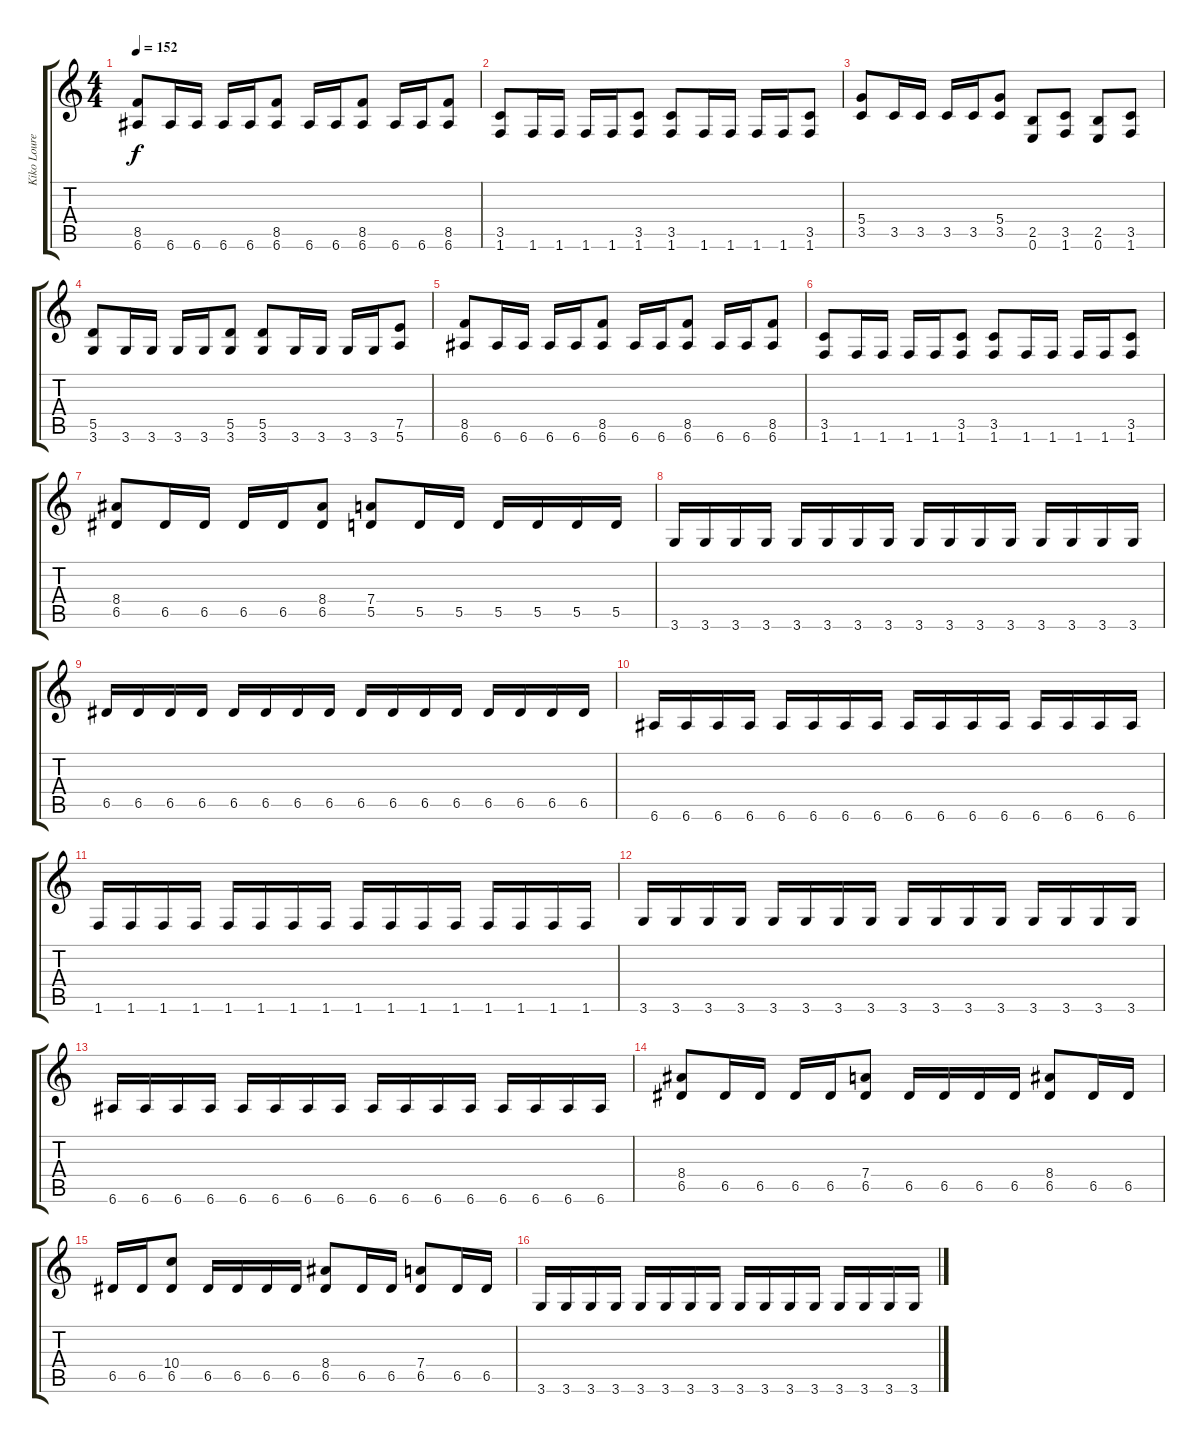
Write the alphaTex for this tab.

\track ("Kiko Loureiro" "Kiko Loure") {instrument overdrivenguitar}
\staff {score tabs}
\tuning (E4 B3 G3 D3 A2 E2) {hide}
\ts (4 4)
\tempo 152
\clef g2
\ks c
(8.5 6.6).8{dy f} 6.6.16 6.6.16 6.6.16 6.6.16 (8.5 6.6).8 6.6.16 6.6.16 (8.5 6.6).8 6.6.16 6.6.16 (8.5 6.6).8 |
(3.5 1.6).8 1.6.16 1.6.16 1.6.16 1.6.16 (3.5 1.6).8 (3.5 1.6).8 1.6.16 1.6.16 1.6.16 1.6.16 (3.5 1.6).8 |
(5.4 3.5).8 3.5.16 3.5.16 3.5.16 3.5.16 (5.4 3.5).8 (2.5 0.6).8 (3.5 1.6).8 (2.5 0.6).8 (3.5 1.6).8 |
(5.5 3.6).8 3.6.16 3.6.16 3.6.16 3.6.16 (5.5 3.6).8 (5.5 3.6).8 3.6.16 3.6.16 3.6.16 3.6.16 (7.5 5.6).8 |
(8.5 6.6).8 6.6.16 6.6.16 6.6.16 6.6.16 (8.5 6.6).8 6.6.16 6.6.16 (8.5 6.6).8 6.6.16 6.6.16 (8.5 6.6).8 |
(3.5 1.6).8 1.6.16 1.6.16 1.6.16 1.6.16 (3.5 1.6).8 (3.5 1.6).8 1.6.16 1.6.16 1.6.16 1.6.16 (3.5 1.6).8 |
(8.4 6.5).8 6.5.16 6.5.16 6.5.16 6.5.16 (8.4 6.5).8 (7.4 5.5).8 5.5.16 5.5.16 5.5.16 5.5.16 5.5.16 5.5.16 |
3.6.16 3.6.16 3.6.16 3.6.16 3.6.16 3.6.16 3.6.16 3.6.16 3.6.16 3.6.16 3.6.16 3.6.16 3.6.16 3.6.16 3.6.16 3.6.16 |
6.5.16 6.5.16 6.5.16 6.5.16 6.5.16 6.5.16 6.5.16 6.5.16 6.5.16 6.5.16 6.5.16 6.5.16 6.5.16 6.5.16 6.5.16 6.5.16 |
6.6.16 6.6.16 6.6.16 6.6.16 6.6.16 6.6.16 6.6.16 6.6.16 6.6.16 6.6.16 6.6.16 6.6.16 6.6.16 6.6.16 6.6.16 6.6.16 |
1.6.16 1.6.16 1.6.16 1.6.16 1.6.16 1.6.16 1.6.16 1.6.16 1.6.16 1.6.16 1.6.16 1.6.16 1.6.16 1.6.16 1.6.16 1.6.16 |
3.6.16 3.6.16 3.6.16 3.6.16 3.6.16 3.6.16 3.6.16 3.6.16 3.6.16 3.6.16 3.6.16 3.6.16 3.6.16 3.6.16 3.6.16 3.6.16 |
6.6.16 6.6.16 6.6.16 6.6.16 6.6.16 6.6.16 6.6.16 6.6.16 6.6.16 6.6.16 6.6.16 6.6.16 6.6.16 6.6.16 6.6.16 6.6.16 |
(8.4 6.5).8 6.5.16 6.5.16 6.5.16 6.5.16 (7.4 6.5).8 6.5.16 6.5.16 6.5.16 6.5.16 (8.4 6.5).8 6.5.16 6.5.16 |
6.5.16 6.5.16 (10.4 6.5).8 6.5.16 6.5.16 6.5.16 6.5.16 (8.4 6.5).8 6.5.16 6.5.16 (7.4 6.5).8 6.5.16 6.5.16 |
3.6.16 3.6.16 3.6.16 3.6.16 3.6.16 3.6.16 3.6.16 3.6.16 3.6.16 3.6.16 3.6.16 3.6.16 3.6.16 3.6.16 3.6.16 3.6.16
